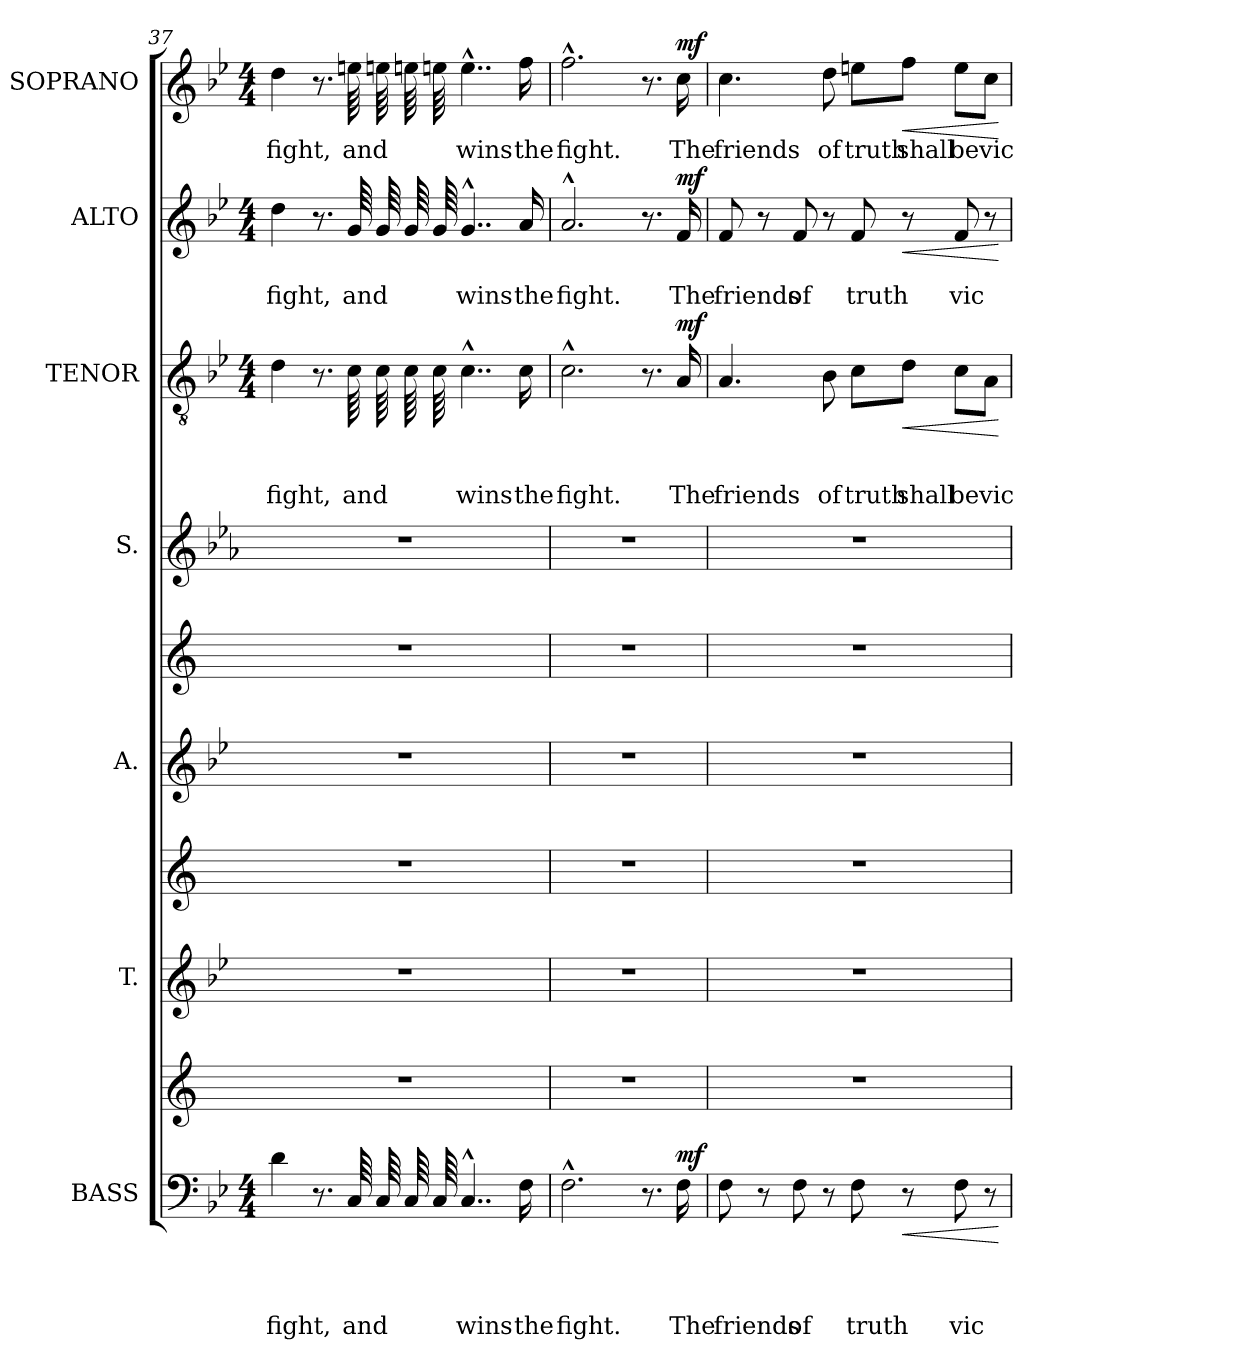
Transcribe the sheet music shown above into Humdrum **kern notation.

**kern	**text	**text	**text	**text	**dynam	**kern	**kern	**kern	**kern	**kern	**kern	**kern	**text	**text	**text	**dynam	**kern	**text	**text	**dynam	**kern	**text	**dynam
*part10	*part10	*part10	*part10	*part10	*part10	*part9	*part8	*part7	*part6	*part5	*part4	*part3	*part3	*part3	*part3	*part3	*part2	*part2	*part2	*part2	*part1	*part1	*part1
*staff10	*staff10	*staff10	*staff10	*staff10	*staff10	*staff9	*staff8	*staff7	*staff6	*staff5	*staff4	*staff3	*staff3	*staff3	*staff3	*staff3	*staff2	*staff2	*staff2	*staff2	*staff1	*staff1	*staff1
*I"BASS	*	*	*	*	*	*	*I"T.	*	*I"A.	*	*I"S.	*I"TENOR	*	*	*	*	*I"ALTO	*	*	*	*I"SOPRANO	*	*
*I'B.	*	*	*	*	*	*	*I'T.	*	*I'A.	*	*I'S.	*I'T.	*	*	*	*	*I'A.	*	*	*	*I'S.	*	*
*clefF4	*	*	*	*	*	*clefG2	*clefG2	*clefG2	*clefG2	*clefG2	*clefG2	*clefGv2	*	*	*	*	*clefG2	*	*	*	*clefG2	*	*
*	*	*	*	*	*	*ITrd1c2	*	*ITrd1c2	*	*ITrd1c2	*ITrd3c5	*	*	*	*	*	*	*	*	*	*	*	*
*k[b-e-]	*	*	*	*	*	*k[b-e-]	*k[b-e-]	*k[b-e-]	*k[b-e-]	*k[b-e-]	*k[b-e-]	*k[b-e-]	*	*	*	*	*k[b-e-]	*	*	*	*k[b-e-]	*	*
*B-:	*	*	*	*	*	*B-:	*B-:	*B-:	*B-:	*B-:	*B-:	*B-:	*	*	*	*	*B-:	*	*	*	*B-:	*	*
*M4/4	*	*	*	*	*	*	*	*	*	*	*	*M4/4	*	*	*	*	*M4/4	*	*	*	*M4/4	*	*
=37	=37	=37	=37	=37	=37	=37	=37	=37	=37	=37	=37	=37	=37	=37	=37	=37	=37	=37	=37	=37	=37	=37	=37
!	!	!	!	!LO:LY:b	!	!	!	!	!	!	!	!	!	!	!LO:LY:b	!	!	!	!LO:LY:b	!	!	!LO:LY:b	!
4d\	.	.	.	fight,	.	1r	1r	1r	1r	1r	1r	4d\	.	.	fight,	.	4dd\	.	fight,	.	4dd\	fight,	.
8.r	.	.	.	.	.	.	.	.	.	.	.	8.r	.	.	.	.	8.r	.	.	.	8.r	.	.
!	!	!	!	!LO:LY:b	!	!	!	!	!	!	!	!	!	!	!LO:LY:b	!	!	!	!LO:LY:b	!	!	!LO:LY:b	!
*tremolo	*	*	*	*	*	*	*	*	*	*	*	*	*	*	*	*	*	*	*	*	*	*	*
*	*	*	*	*	*	*	*	*	*	*	*	*tremolo	*	*	*	*	*	*	*	*	*	*	*
*	*	*	*	*	*	*	*	*	*	*	*	*	*	*	*	*	*tremolo	*	*	*	*	*	*
*	*	*	*	*	*	*	*	*	*	*	*	*	*	*	*	*	*	*	*	*	*tremolo	*	*
64C/	.	.	.	and	.	.	.	.	.	.	.	64c\	.	.	and	.	64g/	.	and	.	64een\	and	.
64C/	.	.	.	.	.	.	.	.	.	.	.	64c\	.	.	.	.	64g/	.	.	.	64een\	.	.
64C/	.	.	.	.	.	.	.	.	.	.	.	64c\	.	.	.	.	64g/	.	.	.	64een\	.	.
64C/	.	.	.	.	.	.	.	.	.	.	.	64c\	.	.	.	.	64g/	.	.	.	64een\	.	.
*	*	*	*	*	*	*	*	*	*	*	*	*	*	*	*	*	*	*	*	*	*Xtremolo	*	*
*	*	*	*	*	*	*	*	*	*	*	*	*	*	*	*	*	*Xtremolo	*	*	*	*	*	*
*	*	*	*	*	*	*	*	*	*	*	*	*Xtremolo	*	*	*	*	*	*	*	*	*	*	*
*Xtremolo	*	*	*	*	*	*	*	*	*	*	*	*	*	*	*	*	*	*	*	*	*	*	*
!	!	!	!	!LO:LY:b	!	!	!	!	!	!	!	!	!	!	!LO:LY:b	!	!	!	!LO:LY:b	!	!	!LO:LY:b	!
4..C^^</	.	.	.	wins	.	.	.	.	.	.	.	4..c^^>\	.	.	wins	.	4..g^^</	.	wins	.	4..ee^^>\	wins	.
!	!	!	!	!LO:LY:b	!	!	!	!	!	!	!	!	!	!	!LO:LY:b	!	!	!	!LO:LY:b	!	!	!LO:LY:b	!
16F\	.	.	.	the	.	.	.	.	.	.	.	16c\	.	.	the	.	16a/	.	the	.	16ff\	the	.
=38	=38	=38	=38	=38	=38	=38	=38	=38	=38	=38	=38	=38	=38	=38	=38	=38	=38	=38	=38	=38	=38	=38	=38
!	!	!	!	!LO:LY:b	!	!	!	!	!	!	!	!	!	!	!LO:LY:b	!	!	!	!LO:LY:b	!	!	!LO:LY:b	!
2.F^^>\	.	.	.	fight.	.	1r	1r	1r	1r	1r	1r	2.c^^>\	.	.	fight.	.	2.a^^</	.	fight.	.	2.ff^^>\	fight.	.
8.r	.	.	.	.	.	.	.	.	.	.	.	8.r	.	.	.	.	8.r	.	.	.	8.r	.	.
!	!	!	!	!LO:LY:b	!LO:DY:a	!	!	!	!	!	!	!	!	!	!LO:LY:b	!LO:DY:a	!	!	!LO:LY:b	!LO:DY:a	!	!LO:LY:b	!LO:DY:a
16F\	.	.	.	The	mf	.	.	.	.	.	.	16A/	.	.	The	mf	16f/	.	The	mf	16cc\	The	mf
!!LO:PB:g=z
=39	=39	=39	=39	=39	=39	=39	=39	=39	=39	=39	=39	=39	=39	=39	=39	=39	=39	=39	=39	=39	=39	=39	=39
!	!	!	!	!LO:LY:b	!	!	!	!	!	!	!	!	!	!	!LO:LY:b	!	!	!	!LO:LY:b	!	!	!LO:LY:b	!
8F\	.	.	.	friends	.	1r	1r	1r	1r	1r	1r	4.A/	.	.	friends	.	8f/	.	friends	.	4.cc\	friends	.
8r	.	.	.	.	.	.	.	.	.	.	.	.	.	.	.	.	8r	.	.	.	.	.	.
!	!	!	!	!LO:LY:b	!	!	!	!	!	!	!	!	!	!	!	!	!	!	!LO:LY:b	!	!	!	!
8F\	.	.	.	of	.	.	.	.	.	.	.	.	.	.	.	.	8f/	.	of	.	.	.	.
!	!	!	!	!	!	!	!	!	!	!	!	!	!	!	!LO:LY:b	!	!	!	!	!	!	!LO:LY:b	!
8r	.	.	.	.	.	.	.	.	.	.	.	8B-\	.	.	of	.	8r	.	.	.	8dd\	of	.
!	!	!	!	!LO:LY:b	!	!	!	!	!	!	!	!	!	!	!LO:LY:b	!	!	!	!LO:LY:b	!	!	!LO:LY:b	!
8F\	.	.	.	truth	.	.	.	.	.	.	.	8c\L	.	.	truth	.	8f/	.	truth	.	8een\L	truth	.
!	!	!	!	!	!LO:HP:b	!	!	!	!	!	!	!	!	!	!LO:LY:b	!LO:HP:b	!	!	!	!LO:HP:b	!	!LO:LY:b	!LO:HP:b
8r	.	.	.	.	<	.	.	.	.	.	.	8d\J	.	.	shall	<	8r	.	.	<	8ff\J	shall	<
!	!	!	!	!LO:LY:b	!	!	!	!	!	!	!	!	!	!	!LO:LY:b	!	!	!	!LO:LY:b	!	!	!LO:LY:b	!
8F\	.	.	.	vic-	.	.	.	.	.	.	.	8c\L	.	.	be	.	8f/	.	vic-	.	8ee\L	be	.
!	!	!	!	!	!	!	!	!	!	!	!	!	!	!	!LO:LY:b	!	!	!	!	!	!	!LO:LY:b	!
8r	.	.	.	.	.	.	.	.	.	.	.	8A\J	.	.	vic-	.	8r	.	.	.	8cc\J	vic-	.
.	.	.	.	.	[	.	.	.	.	.	.	.	.	.	.	[	.	.	.	[	.	.	[
=	=	=	=	=	=	=	=	=	=	=	=	=	=	=	=	=	=	=	=	=	=	=	=
*-	*-	*-	*-	*-	*-	*-	*-	*-	*-	*-	*-	*-	*-	*-	*-	*-	*-	*-	*-	*-	*-	*-	*-
